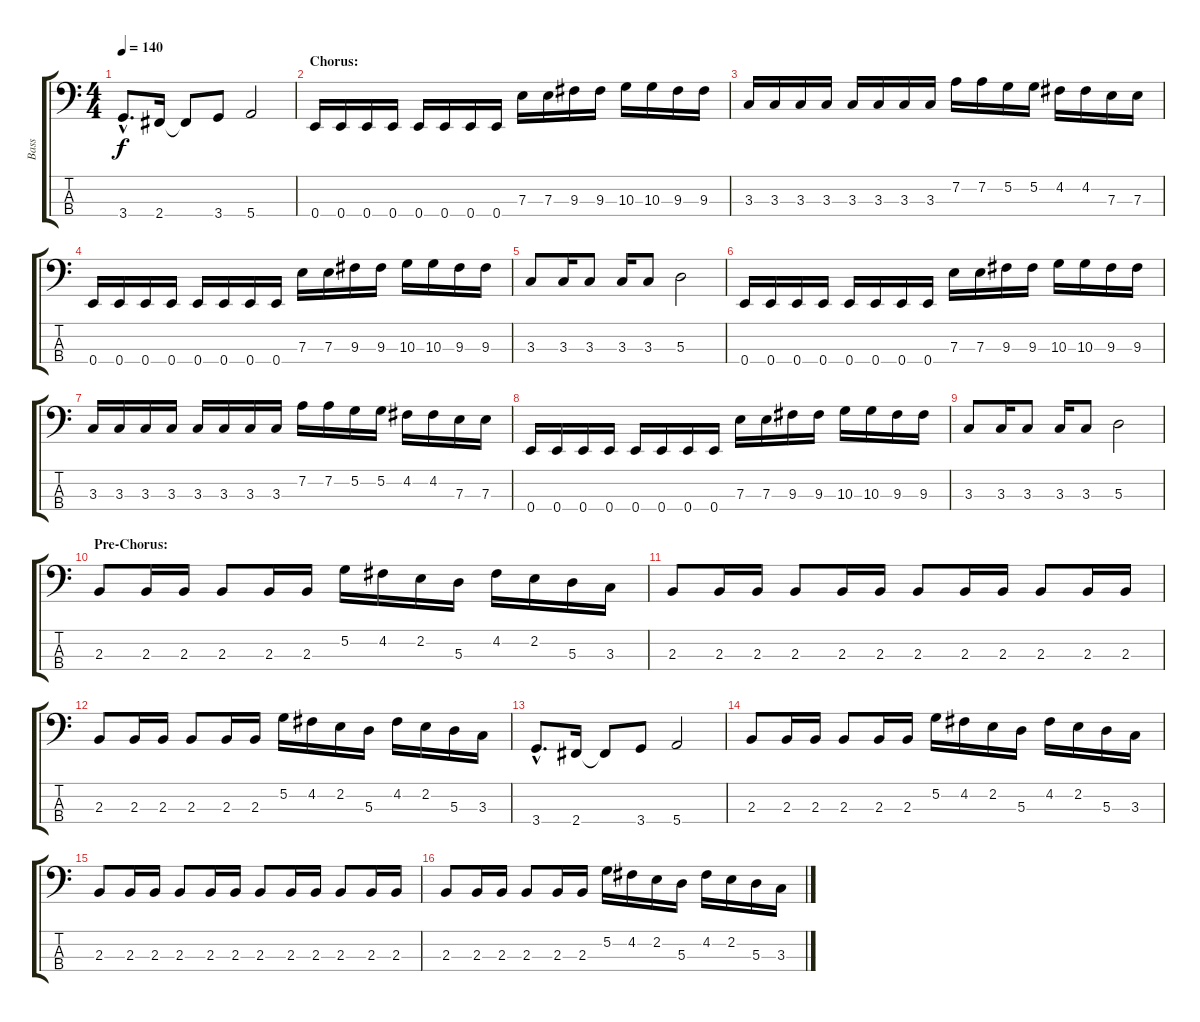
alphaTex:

\track ("Bass" "Bass") {instrument electricbasspick}
\staff {score tabs}
\tuning (G2 D2 A1 E1) {hide}
\ts (4 4)
\tempo 140
\clef f4
\ks c
3.4{hac}.8{d dy f} 2.4.16 2.4{t}.8 3.4.8 5.4.2 |
\section ("" "Chorus:")
0.4.16 0.4.16 0.4.16 0.4.16 0.4.16 0.4.16 0.4.16 0.4.16 7.3.16 7.3.16 9.3.16 9.3.16 10.3.16 10.3.16 9.3.16 9.3.16 |
3.3.16 3.3.16 3.3.16 3.3.16 3.3.16 3.3.16 3.3.16 3.3.16 7.2.16 7.2.16 5.2.16 5.2.16 4.2.16 4.2.16 7.3.16 7.3.16 |
0.4.16 0.4.16 0.4.16 0.4.16 0.4.16 0.4.16 0.4.16 0.4.16 7.3.16 7.3.16 9.3.16 9.3.16 10.3.16 10.3.16 9.3.16 9.3.16 |
3.3.8 3.3.16 3.3.8 3.3.16 3.3.8 5.3.2 |
0.4.16 0.4.16 0.4.16 0.4.16 0.4.16 0.4.16 0.4.16 0.4.16 7.3.16 7.3.16 9.3.16 9.3.16 10.3.16 10.3.16 9.3.16 9.3.16 |
3.3.16 3.3.16 3.3.16 3.3.16 3.3.16 3.3.16 3.3.16 3.3.16 7.2.16 7.2.16 5.2.16 5.2.16 4.2.16 4.2.16 7.3.16 7.3.16 |
0.4.16 0.4.16 0.4.16 0.4.16 0.4.16 0.4.16 0.4.16 0.4.16 7.3.16 7.3.16 9.3.16 9.3.16 10.3.16 10.3.16 9.3.16 9.3.16 |
3.3.8 3.3.16 3.3.8 3.3.16 3.3.8 5.3.2 |
\section ("" "Pre-Chorus:")
2.3.8 2.3.16 2.3.16 2.3.8 2.3.16 2.3.16 5.2.16 4.2.16 2.2.16 5.3.16 4.2.16 2.2.16 5.3.16 3.3.16 |
2.3.8 2.3.16 2.3.16 2.3.8 2.3.16 2.3.16 2.3.8 2.3.16 2.3.16 2.3.8 2.3.16 2.3.16 |
2.3.8 2.3.16 2.3.16 2.3.8 2.3.16 2.3.16 5.2.16 4.2.16 2.2.16 5.3.16 4.2.16 2.2.16 5.3.16 3.3.16 |
3.4{hac}.8{d} 2.4.16 2.4{t}.8 3.4.8 5.4.2 |
2.3.8 2.3.16 2.3.16 2.3.8 2.3.16 2.3.16 5.2.16 4.2.16 2.2.16 5.3.16 4.2.16 2.2.16 5.3.16 3.3.16 |
2.3.8 2.3.16 2.3.16 2.3.8 2.3.16 2.3.16 2.3.8 2.3.16 2.3.16 2.3.8 2.3.16 2.3.16 |
2.3.8 2.3.16 2.3.16 2.3.8 2.3.16 2.3.16 5.2.16 4.2.16 2.2.16 5.3.16 4.2.16 2.2.16 5.3.16 3.3.16
